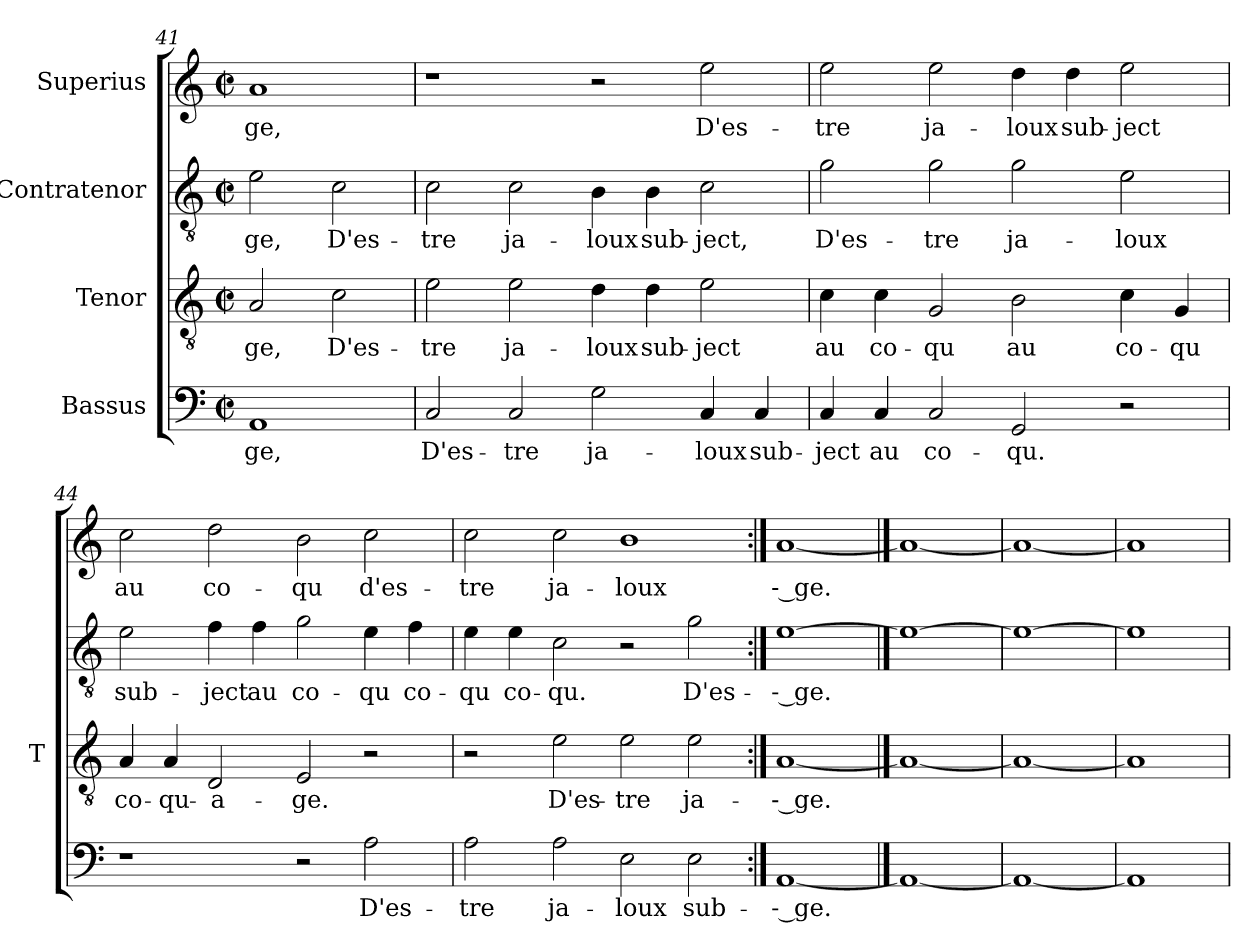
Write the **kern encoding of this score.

**kern	**text	**kern	**text	**kern	**text	**kern	**text
*part4	*part4	*part3	*part3	*part2	*part2	*part1	*part1
*staff4	*staff4	*staff3	*staff3	*staff2	*staff2	*staff1	*staff1
*I"Bassus	*	*I"Tenor	*	*I"Contratenor	*	*I"Superius	*
*	*	*I'T	*	*	*	*	*
*clefF4	*	*clefGv2	*	*clefGv2	*	*clefG2	*
*k[]	*	*k[]	*	*k[]	*	*k[]	*
*C:	*	*C:	*	*C:	*	*C:	*
*M2/2	*	*M2/2	*	*M2/2	*	*M2/2	*
*met(c|)	*	*met(c|)	*	*met(c|)	*	*met(c|)	*
=41	=41	=41	=41	=41	=41	=41	=41
1AA	-ge,	2A	-ge,	2e	-ge,	1a	-ge,
.	.	2c	D'es-	2c	D'es-	.	.
=42	=42	=42	=42	=42	=42	=42	=42
2C	D'es-	2e	-tre	2c	-tre	1r	.
2C	-tre	2e	ja-	2c	ja-	.	.
2G	ja-	4d	-loux	4B	-loux	2r	.
.	.	4d	sub-	4B	sub-	.	.
4C	-loux	2e	-ject	2c	-ject,	2ee	D'es-
4C	sub-	.	.	.	.	.	.
=43	=43	=43	=43	=43	=43	=43	=43
4C	-ject	4c	-au	2g	D'es-	2ee	-tre
4C	-au	4c	co-	.	.	.	.
2C	co-	2G	-qu	2g	-tre	2ee	ja-
2GG	-qu.	2B	-au	2g	ja-	4dd	-loux
.	.	.	.	.	.	4dd	sub-
2r	.	4c	co-	2e	-loux	2ee	-ject
.	.	4G	-qu	.	.	.	.
=44	=44	=44	=44	=44	=44	=44	=44
1r	.	4A	co-	2e	sub-	2cc	-au
.	.	4A	qu-	.	.	.	.
.	.	2D	a-	4f	-ject	2dd	co-
.	.	.	.	4f	-au	.	.
2r	.	2E	-ge.	2g	co-	2b	-qu
2A	D'es-	2r	.	4e	-qu	2cc	d'es-
.	.	.	.	4f	co-	.	.
=45	=45	=45	=45	=45	=45	=45	=45
2A	-tre	2r	.	4e	-qu	2cc	-tre
.	.	.	.	4e	co-	.	.
2A	ja-	2e	D'es-	2c	-qu.	2cc	ja-
2E	-loux	2e	-tre	2r	.	1b	-loux
2E	sub-	2e	ja-	2g	D'es-	.	.
=46:|!	=46:|!	=46:|!	=46:|!	=46:|!	=46:|!	=46:|!	=46:|!
[1AA	-- ge.	[1A	-- ge.	[1e	-- ge.	[1a	-- ge.
==47	==47	==47	==47	==47	==47	==47	==47
1AA_	.	1A_	.	1e_	.	1a_	.
=48	=48	=48	=48	=48	=48	=48	=48
1AA_	.	1A_	.	1e_	.	1a_	.
=49	=49	=49	=49	=49	=49	=49	=49
1AA]	.	1A]	.	1e]	.	1a]	.
=	=	=	=	=	=	=	=
*-	*-	*-	*-	*-	*-	*-	*-
